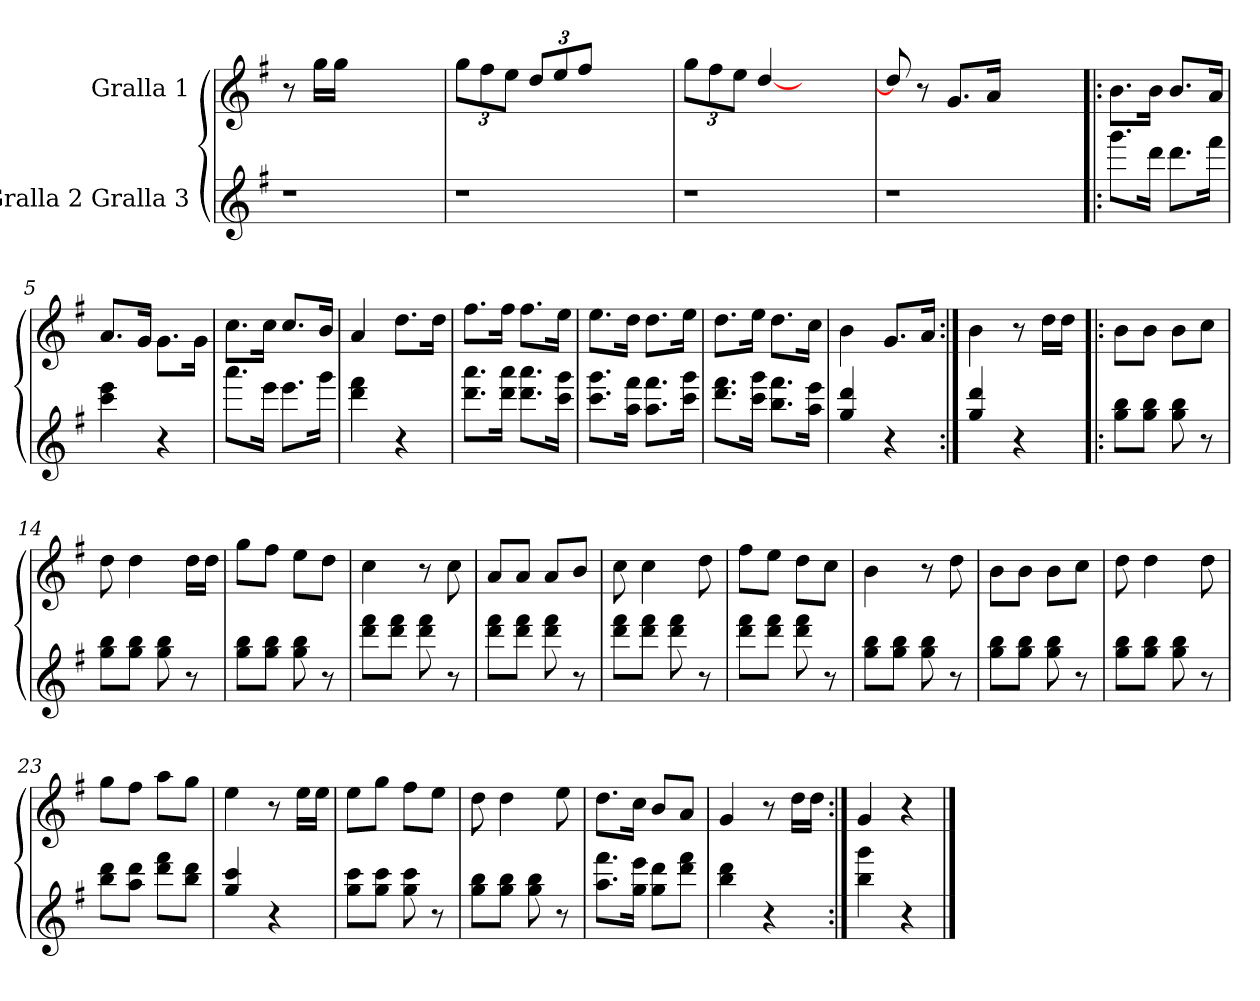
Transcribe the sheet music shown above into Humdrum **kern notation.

**kern	**kern
*part2	*part1
*staff2	*staff1
*I"Gralla 2 Gralla 3	*I"Gralla 1
*clefG2	*clefG2
*ITrd7c12	*
*k[f#]	*k[f#]
=	=
1r	8r
.	16gg\LL
.	16gg\JJ
.	2.ryy
=1	=1
*	*Xbrackettup
1r	12gg\L
.	12ff#\
.	12ee\J
.	12dd/L
.	12ee/
.	12ff#/J
.	2ryy
=2	=2
1r	12gg\L
.	12ff#\
.	12ee\J
.	[4dd/
.	2ryy
=3	=3
1r	8dd/]
.	8r
.	8.g/L
.	16a/Jk
.	2ryy
=4!|:	=4!|:
*	*MM100
8.gg\L	8.b\L
16dd\Jk	16b\Jk
8.dd\L	8.b/L
16ff#\Jk	16a/Jk
=5	=5
4cc\ 4ee\	8.a/L
.	16g/Jk
4r	8.g\L
.	16g\Jk
=6	=6
8.aa\L	8.cc\L
16ee\Jk	16cc\Jk
8.ee\L	8.cc/L
16gg\Jk	16b/Jk
=7	=7
4dd\ 4ff#\	4a/
4r	8.dd\L
.	16dd\Jk
!!LO:LB:g=z
=8	=8
8.dd\ 8.aa\L	8.ff#\L
16dd\ 16aa\Jk	16ff#\Jk
8.dd\ 8.aa\L	8.ff#\L
16cc\ 16gg\Jk	16ee\Jk
=9	=9
8.cc\ 8.gg\L	8.ee\L
16a\ 16ff#\Jk	16dd\Jk
8.a\ 8.ff#\L	8.dd\L
16cc\ 16gg\Jk	16ee\Jk
=10	=10
8.dd\ 8.ff#\L	8.dd\L
16cc\ 16gg\Jk	16ee\Jk
8.b\ 8.ff#\L	8.dd\L
16a\ 16ee\Jk	16cc\Jk
=11	=11
4g/ 4dd/	4b\
4r	8.g/L
.	16a/Jk
=12:|!	=12:|!
4g/ 4dd/	4b\
4r	8r
.	16dd\LL
.	16dd\JJ
=13!|:	=13!|:
8g\ 8b\L	8b\L
8g\ 8b\J	8b\J
8g\ 8b\	8b\L
8r	8cc\J
=14	=14
8g\ 8b\L	8dd\
8g\ 8b\J	4dd\
8g\ 8b\	.
8r	16dd\LL
.	16dd\JJ
=15	=15
8g\ 8b\L	8gg\L
8g\ 8b\J	8ff#\J
8g\ 8b\	8ee\L
8r	8dd\J
=16	=16
8dd\ 8ff#\L	4cc\
8dd\ 8ff#\J	.
8dd\ 8ff#\	8r
8r	8cc\
=17	=17
8dd\ 8ff#\L	8a/L
8dd\ 8ff#\J	8a/J
8dd\ 8ff#\	8a/L
8r	8b/J
!!LO:LB:g=z
=18	=18
8dd\ 8ff#\L	8cc\
8dd\ 8ff#\J	4cc\
8dd\ 8ff#\	.
8r	8dd\
=19	=19
8dd\ 8ff#\L	8ff#\L
8dd\ 8ff#\J	8ee\J
8dd\ 8ff#\	8dd\L
8r	8cc\J
=20	=20
8g\ 8b\L	4b\
8g\ 8b\J	.
8g\ 8b\	8r
8r	8dd\
=21	=21
8g\ 8b\L	8b\L
8g\ 8b\J	8b\J
8g\ 8b\	8b\L
8r	8cc\J
=22	=22
8g\ 8b\L	8dd\
8g\ 8b\J	4dd\
8g\ 8b\	.
8r	8dd\
=23	=23
8b\ 8dd\L	8gg\L
8a\ 8dd\J	8ff#\J
8dd\ 8ff#\L	8aa\L
8b\ 8dd\J	8gg\J
=24	=24
4g/ 4cc/	4ee\
4r	8r
.	16ee\LL
.	16ee\JJ
=25	=25
8g\ 8cc\L	8ee\L
8g\ 8cc\J	8gg\J
8g\ 8cc\	8ff#\L
8r	8ee\J
=26	=26
8g\ 8b\L	8dd\
8g\ 8b\J	4dd\
8g\ 8b\	.
8r	8ee\
=27	=27
8.a\ 8.ff#\L	8.dd\L
16g\ 16ee\Jk	16cc\Jk
8g\ 8dd\L	8b/L
8dd\ 8ff#\J	8a/J
!!LO:LB:g=z
=28	=28
4b\ 4dd\	4g/
4r	8r
.	16dd\LL
.	16dd\JJ
=29:|!	=29:|!
4b\ 4gg\	4g/
4r	4r
==	==
*-	*-
